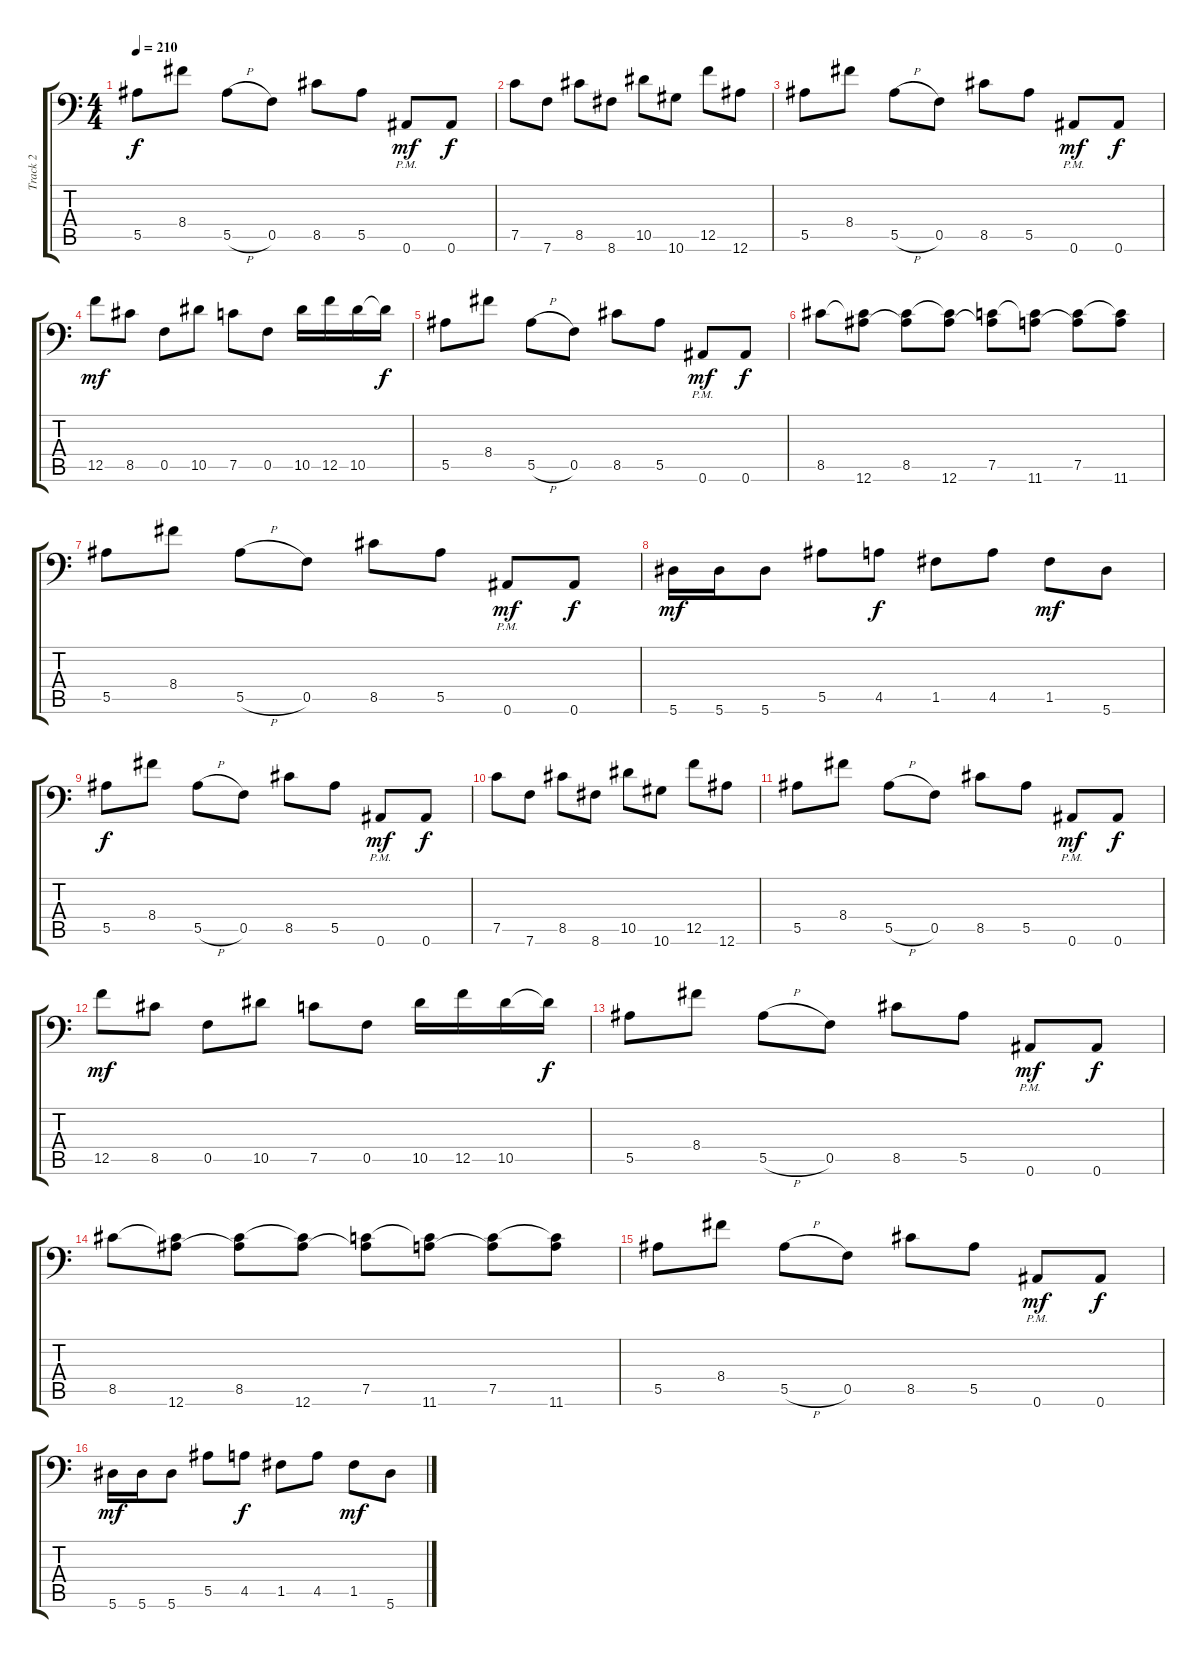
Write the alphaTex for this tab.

\track ("Track 2" "Track 2") {instrument distortionguitar}
\staff {score tabs}
\tuning (C4 G3 Eb3 Bb2 F2 Bb1) {hide}
\ts (4 4)
\tempo 210
\clef f4
\ks c
5.5.8{dy f} 8.4.8 5.5{h}.8 0.5.8 8.5.8 5.5.8 0.6{pm}.8{dy mf} 0.6.8{dy f} |
7.5.8 7.6.8 8.5.8 8.6.8 10.5.8 10.6.8 12.5.8 12.6.8 |
5.5.8 8.4.8 5.5{h}.8 0.5.8 8.5.8 5.5.8 0.6{pm}.8{dy mf} 0.6.8{dy f} |
12.5.8{dy mf} 8.5.8 0.5.8 10.5.8 7.5.8 0.5.8 10.5.16 12.5.16 10.5.16 10.5{t}.16{dy f} |
5.5.8 8.4.8 5.5{h}.8 0.5.8 8.5.8 5.5.8 0.6{pm}.8{dy mf} 0.6.8{dy f} |
8.5.8 (8.5{t} 12.6).8 (8.5 12.6{t}).8 (8.5{t} 12.6).8 (7.5 12.6{t}).8 (7.5{t} 11.6).8 (7.5 11.6{t}).8 (7.5{t} 11.6).8 |
5.5.8 8.4.8 5.5{h}.8 0.5.8 8.5.8 5.5.8 0.6{pm}.8{dy mf} 0.6.8{dy f} |
5.6.16{dy mf} 5.6.16 5.6.8 5.5.8 4.5.8{dy f} 1.5.8 4.5.8 1.5.8{dy mf} 5.6.8 |
5.5.8{dy f} 8.4.8 5.5{h}.8 0.5.8 8.5.8 5.5.8 0.6{pm}.8{dy mf} 0.6.8{dy f} |
7.5.8 7.6.8 8.5.8 8.6.8 10.5.8 10.6.8 12.5.8 12.6.8 |
5.5.8 8.4.8 5.5{h}.8 0.5.8 8.5.8 5.5.8 0.6{pm}.8{dy mf} 0.6.8{dy f} |
12.5.8{dy mf} 8.5.8 0.5.8 10.5.8 7.5.8 0.5.8 10.5.16 12.5.16 10.5.16 10.5{t}.16{dy f} |
5.5.8 8.4.8 5.5{h}.8 0.5.8 8.5.8 5.5.8 0.6{pm}.8{dy mf} 0.6.8{dy f} |
8.5.8 (8.5{t} 12.6).8 (8.5 12.6{t}).8 (8.5{t} 12.6).8 (7.5 12.6{t}).8 (7.5{t} 11.6).8 (7.5 11.6{t}).8 (7.5{t} 11.6).8 |
5.5.8 8.4.8 5.5{h}.8 0.5.8 8.5.8 5.5.8 0.6{pm}.8{dy mf} 0.6.8{dy f} |
5.6.16{dy mf} 5.6.16 5.6.8 5.5.8 4.5.8{dy f} 1.5.8 4.5.8 1.5.8{dy mf} 5.6.8
